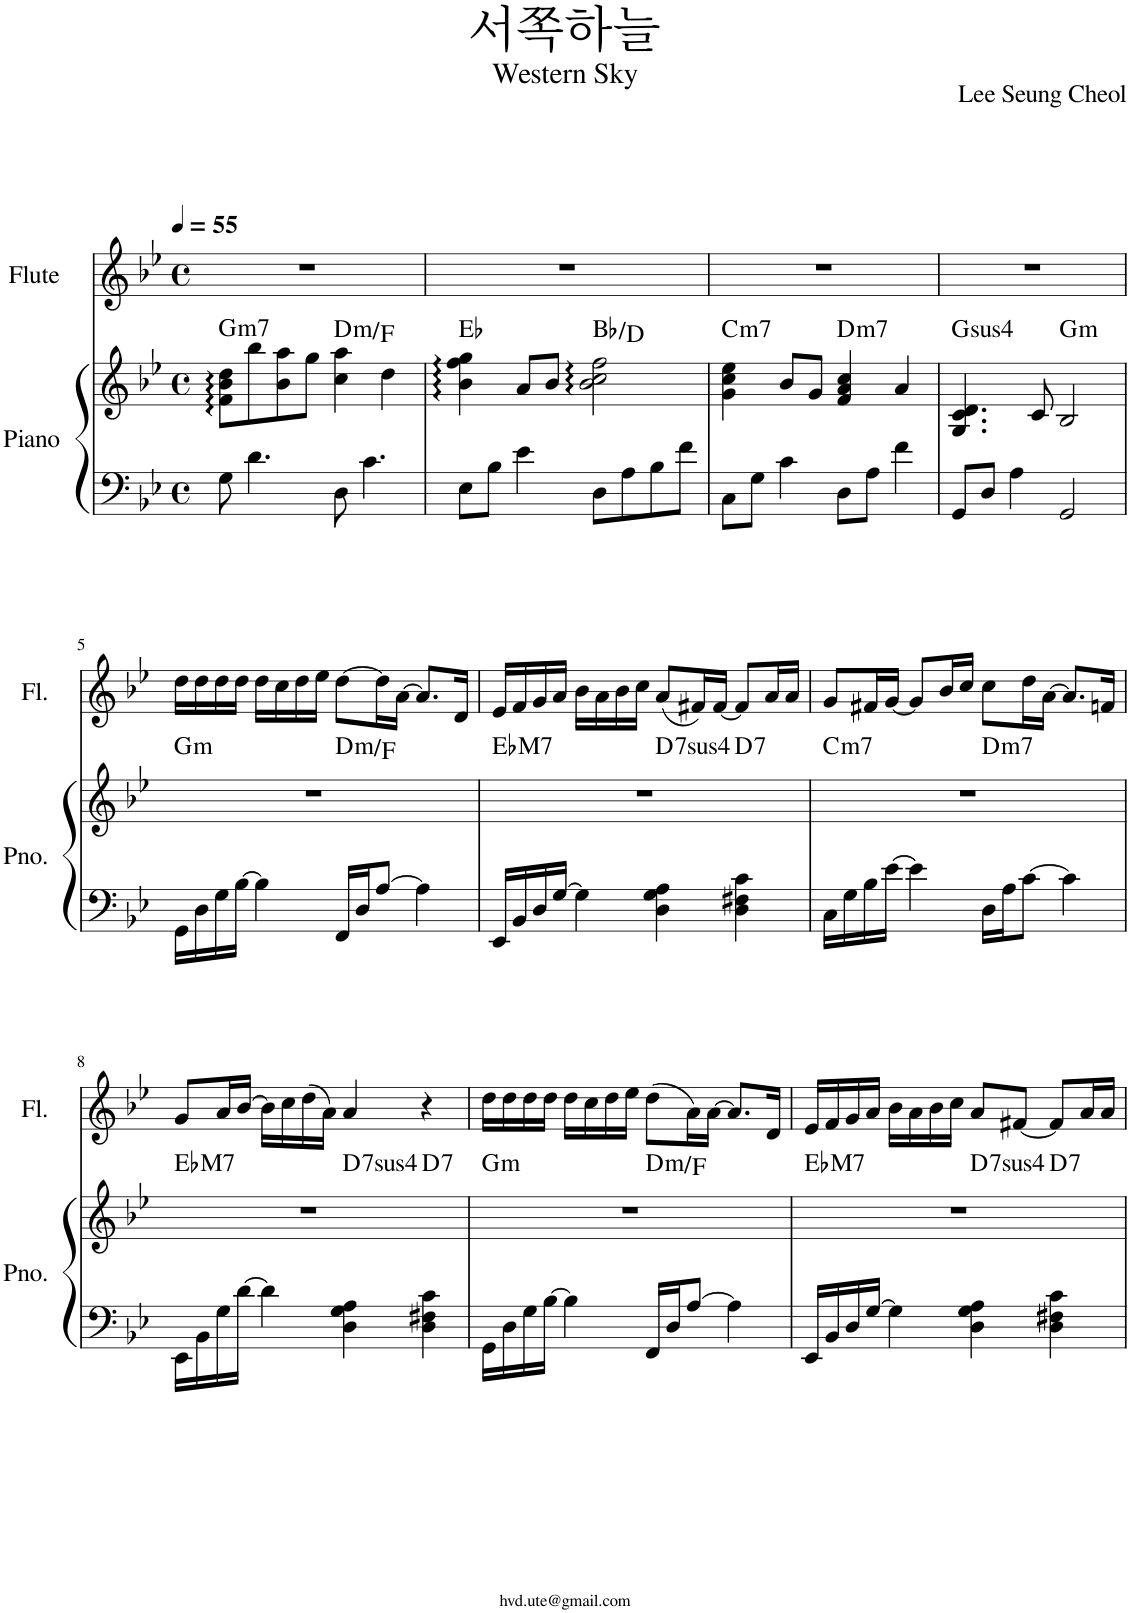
**kern	**kern	**harte	**kern
*part2	*part2	*part2	*part1
*staff3	*staff2	*	*staff1
*I"Piano	*	*	*I"Flute
*I'Pno.	*	*	*I'Fl.
*clefF4	*clefG2	*	*clefG2
*k[b-e-]	*k[b-e-]	*	*k[b-e-]
*M4/4	*M4/4	*	*M4/4
*met(c)	*met(c)	*	*met(c)
*MM55	*MM55	*	*MM55
=1	=1	=1	=1
!	!	!LO:H:kt=m7	!
8G\	8f\ 8b-\ 8dd\L	G:min7	1r
4.d\	8bb-\	.	.
.	8b-\ 8aa\	.	.
.	8gg\J	.	.
!	!	!LO:H:kt=m	!
8D\	4cc\ 4aa\	D:min/b3	.
4.c\	.	.	.
.	4dd\	.	.
=2	=2	=2	=2
8E-\L	4b-\ 4ff\ 4gg\	Eb:maj	1r
8B-\J	.	.	.
4e-\	8a/L	.	.
.	8b-/J	.	.
8D\L	2b-\ 2cc\ 2ff\	Bb:maj/3	.
8A\	.	.	.
8B-\	.	.	.
8f\J	.	.	.
=3	=3	=3	=3
!	!	!LO:H:kt=m7	!
8C\L	4g\ 4cc\ 4ee-\	C:min7	1r
8G\J	.	.	.
4c\	8b-/L	.	.
.	8g/J	.	.
!	!	!LO:H:kt=m7	!
8D\L	4f/ 4a/ 4cc/	D:min7	.
8A\J	.	.	.
4f\	4a/	.	.
=4	=4	=4	=4
!	!	!LO:H:kt=4	!
8GG/L	4.G/ 4.c/ 4.d/	G:sus4	1r
8D/J	.	.	.
4A\	.	.	.
.	8c/	.	.
!	!	!LO:H:kt=m	!
2GG/	2B-/	G:min	.
!!LO:LB:g=z
=5	=5	=5	=5
!	!	!LO:H:kt=m	!
*	*^	*	*
16GG\LL	1r	2ryy	G:min	16dd\LL
16D\	.	.	.	16dd\
16G\	.	.	.	16dd\
[16B-\JJ	.	.	.	16dd\JJ
4B-\]	.	.	.	16dd\LL
.	.	.	.	16cc\
.	.	.	.	16dd\
.	.	.	.	16ee-\JJ
!	!	!	!LO:H:kt=m	!
16FF/LL	.	2ryy	D:min/b3	[8dd\L
16D/J	.	.	.	.
[8A/J	.	.	.	16dd\L]
.	.	.	.	[16a\JJ
4A\]	.	.	.	8.a/L]
.	.	.	.	16d/Jk
=6	=6	=6	=6	=6
!	!	!	!LO:H:kt=M7	!
*	*	*^	*	*
16EE-/LL	1r	2ryy	2.ryy	Eb:maj7	16e-/LL
16BB-/	.	.	.	.	16f/
16D/	.	.	.	.	16g/
[16G/JJ	.	.	.	.	16a/JJ
4G\]	.	.	.	.	16b-\LL
.	.	.	.	.	16a\
.	.	.	.	.	16b-\
.	.	.	.	.	16cc\JJ
!	!	!	!	!LO:H:kt=74	!
4D\ 4G\ 4A\	.	2ryy	.	D:sus4(7)	(8a/L
.	.	.	.	.	16f#X/L)
.	.	.	.	.	[16f#/JJ
!	!	!	!	!LO:H:kt=7	!
4D\ 4F#X\ 4c\	.	.	4ryy	D:7	8f#/L]
.	.	.	.	.	16a/L
.	.	.	.	.	16a/JJ
=7	=7	=7	=7	=7	=7
!	!	!	!	!LO:H:kt=m7	!
*	*	*v	*v	*	*
16C\LL	1r	2ryy	C:min7	8g/L
16G\	.	.	.	.
16B-\	.	.	.	16f#X/L
[16e-\JJ	.	.	.	[16g/JJ
4e-\]	.	.	.	8g/L]
.	.	.	.	16b-/L
.	.	.	.	16cc/JJ
!	!	!	!LO:H:kt=m7	!
16D\LL	.	2ryy	D:min7	8cc\L
16A\J	.	.	.	.
[8c\J	.	.	.	16dd\L
.	.	.	.	[16a\JJ
4c\]	.	.	.	8.a/L]
.	.	.	.	16fn/Jk
!!LO:LB:g=z
=8	=8	=8	=8	=8
!	!	!	!LO:H:kt=M7	!
*	*	*^	*	*
16EE-\LL	1r	2ryy	2.ryy	Eb:maj7	8g/L
16BB-\	.	.	.	.	.
16G\	.	.	.	.	16a/L
[16d\JJ	.	.	.	.	[16b-/JJ
4d\]	.	.	.	.	16b-\LL]
.	.	.	.	.	16cc\
.	.	.	.	.	(16dd\
.	.	.	.	.	16a\JJ)
!	!	!	!	!LO:H:kt=74	!
4D\ 4G\ 4A\	.	2ryy	.	D:sus4(7)	4a/
!	!	!	!	!LO:H:kt=7	!
4D\ 4F#X\ 4c\	.	.	4ryy	D:7	4r
=9	=9	=9	=9	=9	=9
!	!	!	!	!LO:H:kt=m	!
*	*	*v	*v	*	*
16GG\LL	1r	2ryy	G:min	16dd\LL
16D\	.	.	.	16dd\
16G\	.	.	.	16dd\
[16B-\JJ	.	.	.	16dd\JJ
4B-\]	.	.	.	16dd\LL
.	.	.	.	16cc\
.	.	.	.	16dd\
.	.	.	.	16ee-\JJ
!	!	!	!LO:H:kt=m	!
16FF/LL	.	2ryy	D:min/b3	(8dd\L
16D/J	.	.	.	.
[8A/J	.	.	.	16a\L)
.	.	.	.	[16a\JJ
4A\]	.	.	.	8.a/L]
.	.	.	.	16d/Jk
=10	=10	=10	=10	=10
!	!	!	!LO:H:kt=M7	!
*	*	*^	*	*
16EE-/LL	1r	2ryy	2.ryy	Eb:maj7	16e-/LL
16BB-/	.	.	.	.	16f/
16D/	.	.	.	.	16g/
[16G/JJ	.	.	.	.	16a/JJ
4G\]	.	.	.	.	16b-\LL
.	.	.	.	.	16a\
.	.	.	.	.	16b-\
.	.	.	.	.	16cc\JJ
!	!	!	!	!LO:H:kt=74	!
4D\ 4G\ 4A\	.	2ryy	.	D:sus4(7)	8a/L
.	.	.	.	.	[8f#X/J
!	!	!	!	!LO:H:kt=7	!
4D\ 4F#X\ 4c\	.	.	4ryy	D:7	8f#/L]
.	.	.	.	.	16a/L
.	.	.	.	.	16a/JJ
*	*v	*v	*v	*	*
=	=	=	=
*-	*-	*-	*-
